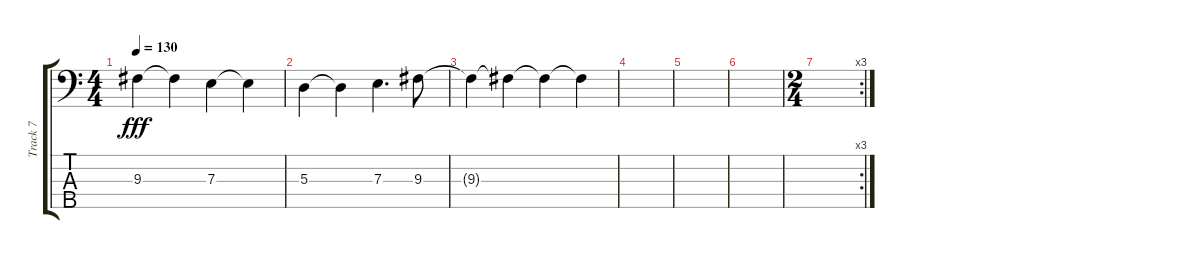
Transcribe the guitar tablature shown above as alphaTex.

\track ("Track 7" "Track 7") {instrument electricbassfinger}
\staff {score tabs}
\tuning (G2 D2 A1 E1 B0) {hide}
\ts (4 4)
\tempo 130
\clef f4
\ks c
9.3{t}.4{dy fff} 9.3{t}.4 7.3.4 7.3{t}.4 |
5.3.4 5.3{t}.4 7.3.4{d} 9.3.8 |
9.3{t}.4 9.3{t}.4 9.3{t}.4 9.3{t}.4 |
|
|
|
\rc 3
\ts (2 4)
